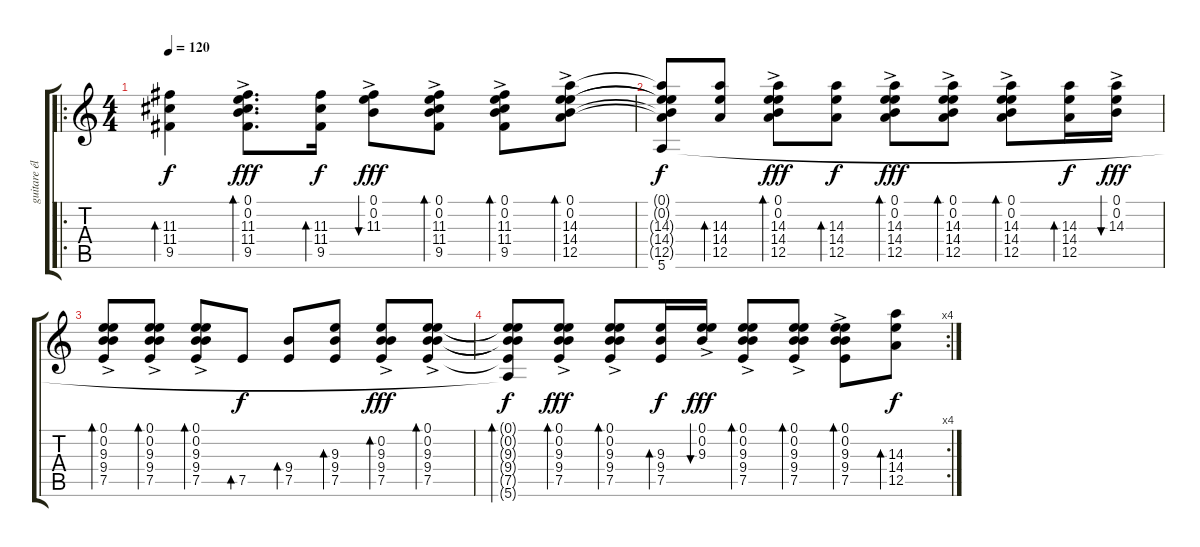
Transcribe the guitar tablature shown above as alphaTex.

\track ("guitare électrique" "guitare él") {instrument electricguitarmuted}
\staff {score tabs}
\tuning (E4 B3 G3 D3 A2 E2) {hide}
\ro
\ts (4 4)
\tempo 120
\clef g2
\ks c
(11.3 11.4 9.5).4{bd 30 dy f} (0.1{ac} 0.2{ac} 11.3 11.4 9.5).8{d bd 30 dy fff} (11.3 11.4 9.5).16{bd 30 dy f} (0.1{ac} 0.2{ac} 11.3).8{bu 30 dy fff} (0.1{ac} 0.2{ac} 11.3 11.4 9.5).8{bd 30} (0.1{ac} 0.2{ac} 11.3 11.4 9.5).8{bd 30} (0.1{ac} 0.2{ac} 14.3 14.4 12.5).8{bd 30} |
(0.1{t} 0.2{t} 14.3{t} 14.4{t} 12.5{t} 5.6{t}).8{dy f} (14.3 14.4 12.5).8{bd 30} (0.1{ac} 0.2{ac} 14.3 14.4 12.5).8{bd 30 dy fff} (14.3 14.4 12.5).8{bd 30 dy f} (0.1{ac} 0.2{ac} 14.3 14.4 12.5).8{bd 30 dy fff} (0.1{ac} 0.2{ac} 14.3 14.4 12.5).8{bd 30} (0.1{ac} 0.2{ac} 14.3 14.4 12.5).8{bd 30} (14.3 14.4 12.5).16{bd 30 dy f} (0.1{ac} 0.2{ac} 14.3).16{bu 30 dy fff} |
(0.1{ac} 0.2{ac} 9.3 9.4 7.5).8{bd 30} (0.1{ac} 0.2{ac} 9.3 9.4 7.5).8{bd 30} (0.1{ac} 0.2{ac} 9.3 9.4 7.5).8{bd 30} 7.5.8{bd 30 dy f} (9.4 7.5).8{bd 30} (9.3 9.4 7.5).8{bd 30} (0.2{ac} 9.3 9.4 7.5).8{bd 30 dy fff} (0.1{ac} 0.2{ac} 9.3 9.4 7.5).8{bd 30} |
\rc 4
(0.1{t} 0.2{t} 9.3{t} 9.4{t} 7.5{t} 5.6{t}).8{bd 30 dy f} (0.1{ac} 0.2{ac} 9.3 9.4 7.5).8{bd 30 dy fff} (0.1{ac} 0.2{ac} 9.3 9.4 7.5).8{bd 30} (9.3 9.4 7.5).16{bd 30 dy f} (0.1{ac} 0.2{ac} 9.3).16{bu 30 dy fff} (0.1{ac} 0.2{ac} 9.3 9.4 7.5).8{bd 30} (0.1{ac} 0.2{ac} 9.3 9.4 7.5).8{bd 30} (0.1{ac} 0.2{ac} 9.3 9.4 7.5).8{bd 30} (14.3 14.4 12.5).8{bd 30 dy f}
